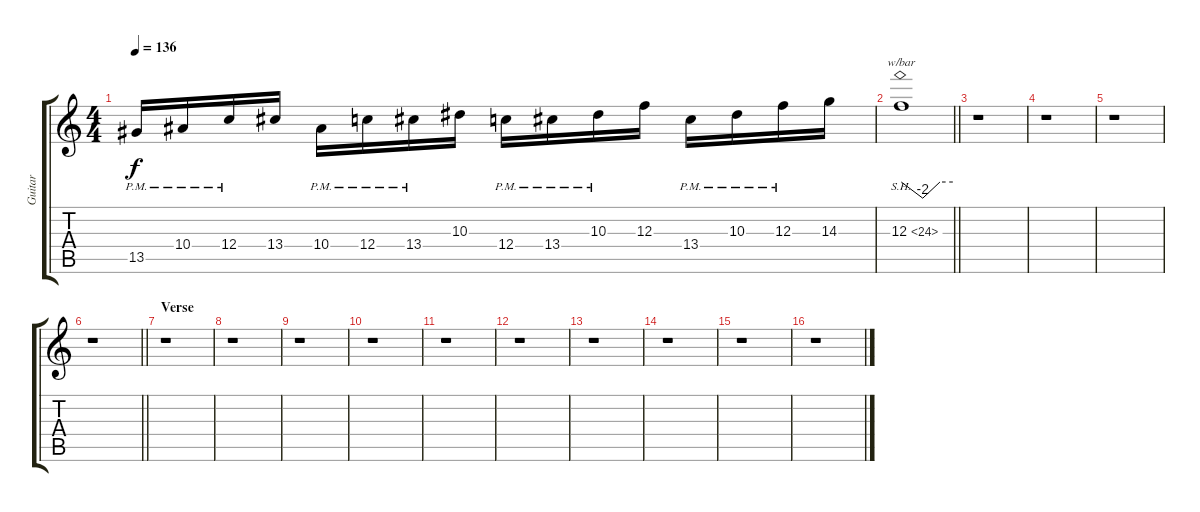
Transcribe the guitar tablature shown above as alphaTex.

\track ("Guitar" "Guitar") {instrument overdrivenguitar}
\staff {score tabs}
\tuning (D4 A3 F3 C3 G2 C2) {hide}
\ts (4 4)
\tempo 136
\clef g2
\ks c
13.5{pm}.16{dy f} 10.4{pm}.16 12.4{pm}.16 13.4.16 10.4{pm}.16 12.4{pm}.16 13.4{pm}.16 10.3.16 12.4{pm}.16 13.4{pm}.16 10.3{pm}.16 12.3.16 13.4{pm}.16 10.3{pm}.16 12.3{pm}.16 14.3.16 |
\barLineRight lightlight
12.3{sh 12}.1{tbe (custom default 0 0 25 -8 45 0 60 0)} |
\section ("" "")
r.1 |
r.1 |
r.1 |
\barLineRight lightlight
r.1 |
\section ("" "Verse")
r.1 |
r.1 |
r.1 |
r.1 |
r.1 |
r.1 |
r.1 |
r.1 |
r.1 |
r.1
